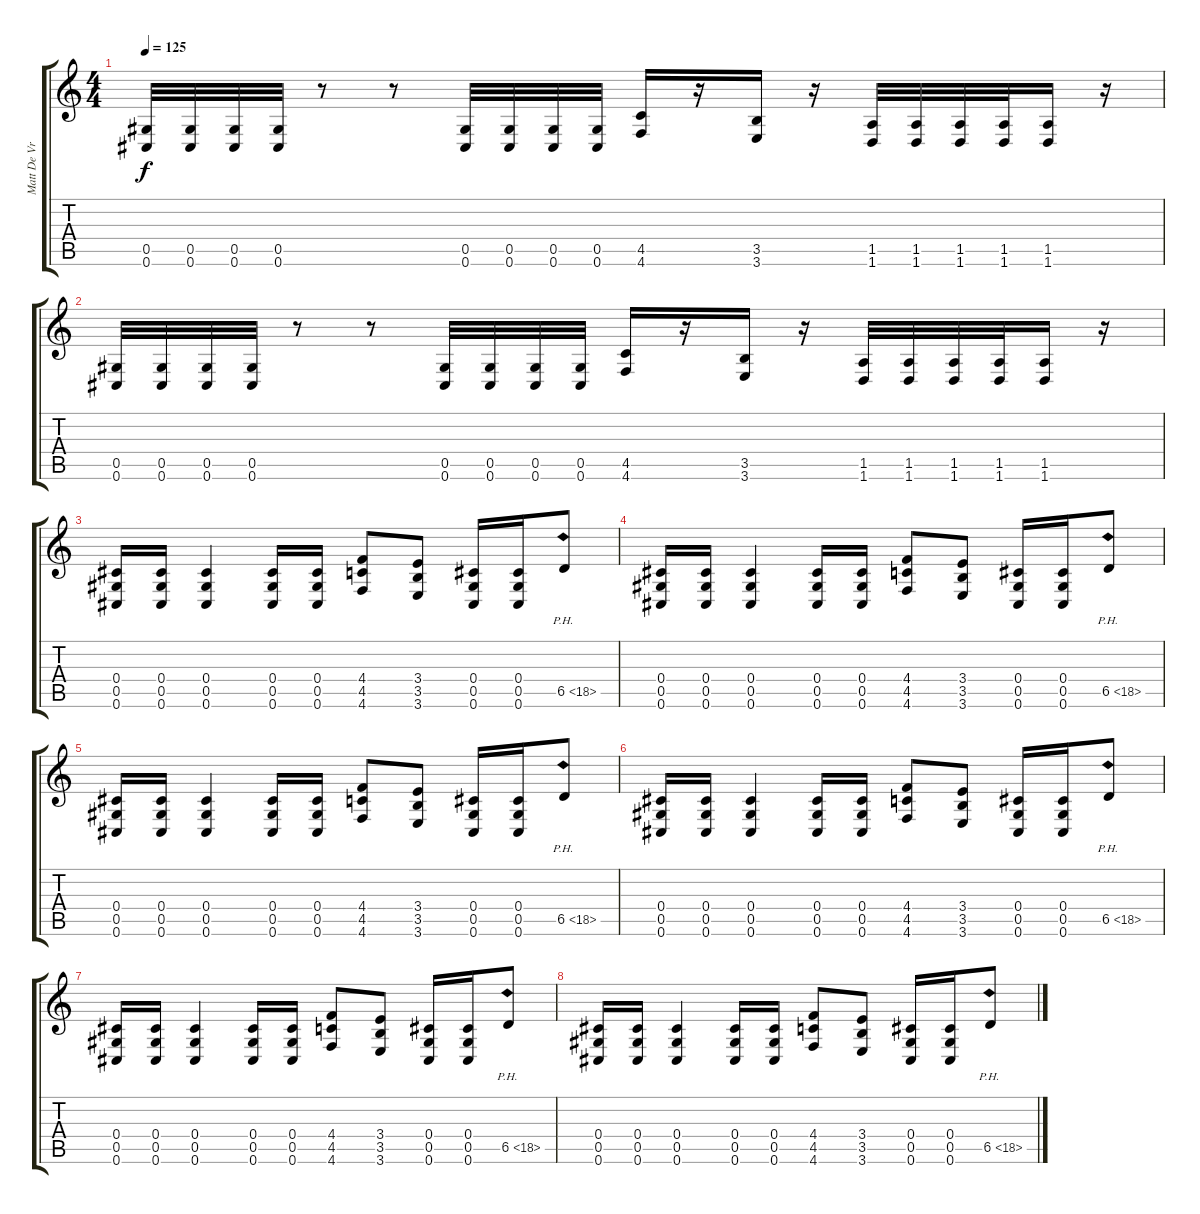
\track ("Matt De Vries" "Matt De Vr") {instrument distortionguitar}
\staff {score tabs}
\tuning (Eb4 Bb3 Gb3 Db3 Ab2 Db2) {hide}
\ts (4 4)
\tempo 125
\clef g2
\ks c
(0.5 0.6).32{dy f} (0.5 0.6).32 (0.5 0.6).32 (0.5 0.6).32 r.8 r.8 (0.5 0.6).32 (0.5 0.6).32 (0.5 0.6).32 (0.5 0.6).32 (4.5 4.6).16 r.16 (3.5 3.6).16 r.16 (1.5 1.6).32 (1.5 1.6).32 (1.5 1.6).32 (1.5 1.6).32 (1.5 1.6).16 r.16 |
(0.5 0.6).32 (0.5 0.6).32 (0.5 0.6).32 (0.5 0.6).32 r.8 r.8 (0.5 0.6).32 (0.5 0.6).32 (0.5 0.6).32 (0.5 0.6).32 (4.5 4.6).16 r.16 (3.5 3.6).16 r.16 (1.5 1.6).32 (1.5 1.6).32 (1.5 1.6).32 (1.5 1.6).32 (1.5 1.6).16 r.16 |
(0.4 0.5 0.6).16 (0.4 0.5 0.6).16 (0.4 0.5 0.6).4 (0.4 0.5 0.6).16 (0.4 0.5 0.6).16 (4.4 4.5 4.6).8 (3.4 3.5 3.6).8 (0.4 0.5 0.6).16 (0.4 0.5 0.6).16 6.5{ph 12}.8 |
(0.4 0.5 0.6).16 (0.4 0.5 0.6).16 (0.4 0.5 0.6).4 (0.4 0.5 0.6).16 (0.4 0.5 0.6).16 (4.4 4.5 4.6).8 (3.4 3.5 3.6).8 (0.4 0.5 0.6).16 (0.4 0.5 0.6).16 6.5{ph 12}.8 |
(0.4 0.5 0.6).16 (0.4 0.5 0.6).16 (0.4 0.5 0.6).4 (0.4 0.5 0.6).16 (0.4 0.5 0.6).16 (4.4 4.5 4.6).8 (3.4 3.5 3.6).8 (0.4 0.5 0.6).16 (0.4 0.5 0.6).16 6.5{ph 12}.8 |
(0.4 0.5 0.6).16 (0.4 0.5 0.6).16 (0.4 0.5 0.6).4 (0.4 0.5 0.6).16 (0.4 0.5 0.6).16 (4.4 4.5 4.6).8 (3.4 3.5 3.6).8 (0.4 0.5 0.6).16 (0.4 0.5 0.6).16 6.5{ph 12}.8 |
(0.4 0.5 0.6).16 (0.4 0.5 0.6).16 (0.4 0.5 0.6).4 (0.4 0.5 0.6).16 (0.4 0.5 0.6).16 (4.4 4.5 4.6).8 (3.4 3.5 3.6).8 (0.4 0.5 0.6).16 (0.4 0.5 0.6).16 6.5{ph 12}.8 |
(0.4 0.5 0.6).16 (0.4 0.5 0.6).16 (0.4 0.5 0.6).4 (0.4 0.5 0.6).16 (0.4 0.5 0.6).16 (4.4 4.5 4.6).8 (3.4 3.5 3.6).8 (0.4 0.5 0.6).16 (0.4 0.5 0.6).16 6.5{ph 12}.8
